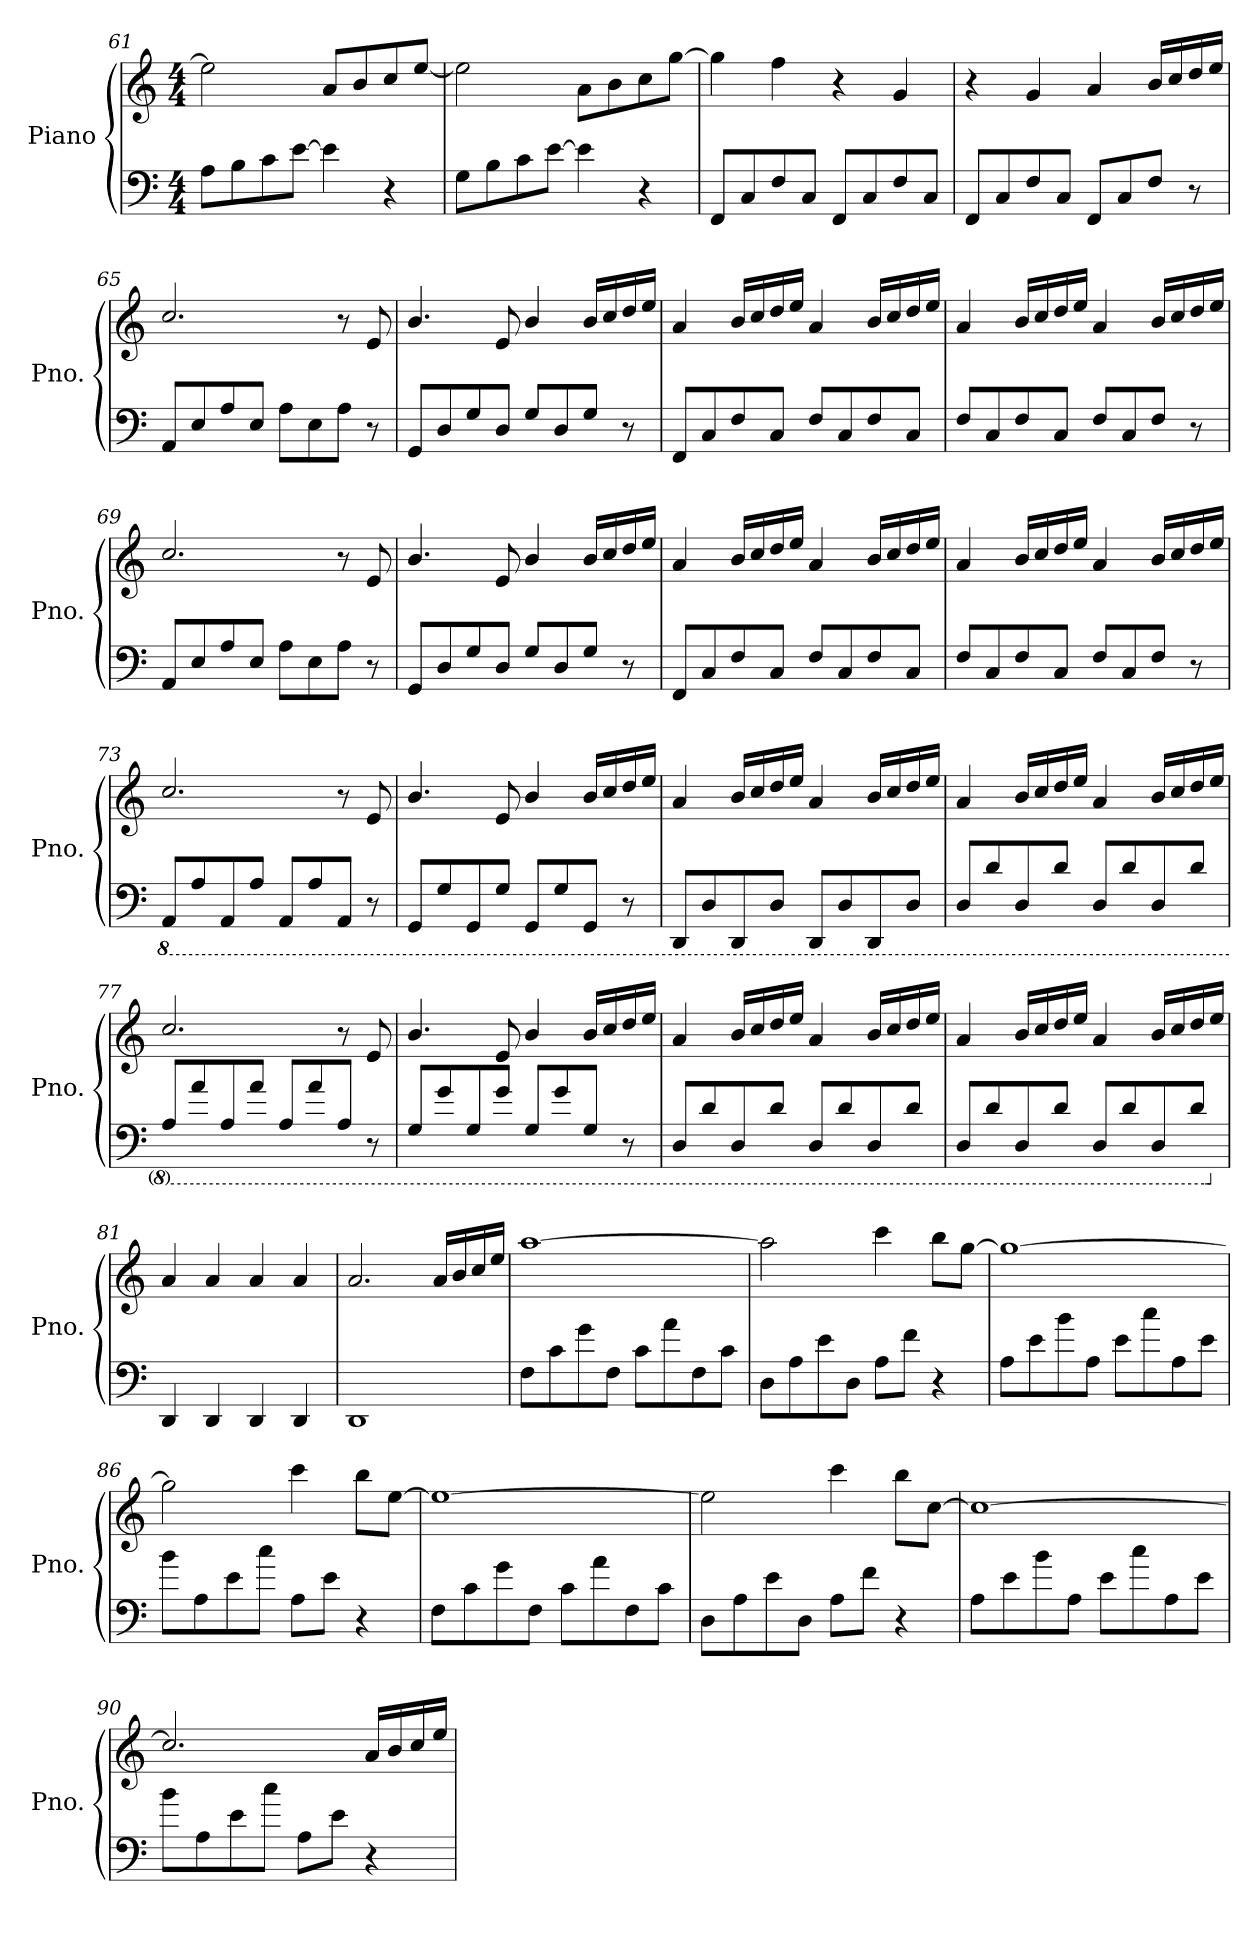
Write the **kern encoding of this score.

**kern	**kern
*part1	*part1
*staff2	*staff1
*I"Piano	*
*I'Pno.	*
*clefF4	*clefG2
*k[]	*k[]
*M4/4	*M4/4
=61	=61
8A\L	2ee\]
8B\	.
8c\	.
[8e\J	.
4e\]	8a/L
.	8b/
4r	8cc/
.	[8ee/J
=62	=62
8G\L	2ee\]
8B\	.
8c\	.
[8e\J	.
4e\]	8a\L
.	8b\
4r	8cc\
.	[8gg\J
=63	=63
8FF/L	4gg\]
8C/	.
8F/	4ff\
8C/J	.
8FF/L	4r
8C/	.
8F/	4g/
8C/J	.
=64	=64
8FF/L	4r
8C/	.
8F/	4g/
8C/J	.
8FF/L	4a/
8C/	.
8F/J	16b/LL
.	16cc/
8r	16dd/
.	16ee/JJ
=65	=65
8AA/L	2.cc/
8E/	.
8A/	.
8E/J	.
8A\L	.
8E\	.
8A\J	8r
8r	8e/
=66	=66
8GG/L	4.b/
8D/	.
8G/	.
8D/J	8e/
8G/L	4b/
8D/	.
8G/J	16b/LL
.	16cc/
8r	16dd/
.	16ee/JJ
=67	=67
8FF/L	4a/
8C/	.
8F/	16b/LL
.	16cc/
8C/J	16dd/
.	16ee/JJ
8F/L	4a/
8C/	.
8F/	16b/LL
.	16cc/
8C/J	16dd/
.	16ee/JJ
=68	=68
8F/L	4a/
8C/	.
8F/	16b/LL
.	16cc/
8C/J	16dd/
.	16ee/JJ
8F/L	4a/
8C/	.
8F/J	16b/LL
.	16cc/
8r	16dd/
.	16ee/JJ
=69	=69
8AA/L	2.cc/
8E/	.
8A/	.
8E/J	.
8A\L	.
8E\	.
8A\J	8r
8r	8e/
=70	=70
8GG/L	4.b/
8D/	.
8G/	.
8D/J	8e/
8G/L	4b/
8D/	.
8G/J	16b/LL
.	16cc/
8r	16dd/
.	16ee/JJ
=71	=71
8FF/L	4a/
8C/	.
8F/	16b/LL
.	16cc/
8C/J	16dd/
.	16ee/JJ
8F/L	4a/
8C/	.
8F/	16b/LL
.	16cc/
8C/J	16dd/
.	16ee/JJ
=72	=72
8F/L	4a/
8C/	.
8F/	16b/LL
.	16cc/
8C/J	16dd/
.	16ee/JJ
8F/L	4a/
8C/	.
8F/J	16b/LL
.	16cc/
8r	16dd/
.	16ee/JJ
=73	=73
*8ba	*
8AAA/L	2.cc/
8AA/	.
8AAA/	.
8AA/J	.
8AAA/L	.
8AA/	.
8AAA/J	8r
8r	8e/
=74	=74
8GGG/L	4.b/
8GG/	.
8GGG/	.
8GG/J	8e/
8GGG/L	4b/
8GG/	.
8GGG/J	16b/LL
.	16cc/
8r	16dd/
.	16ee/JJ
=75	=75
8DDD/L	4a/
8DD/	.
8DDD/	16b/LL
.	16cc/
8DD/J	16dd/
.	16ee/JJ
8DDD/L	4a/
8DD/	.
8DDD/	16b/LL
.	16cc/
8DD/J	16dd/
.	16ee/JJ
=76	=76
*8ba	*
8DD/L	4a/
8D/	.
8DD/	16b/LL
.	16cc/
8D/J	16dd/
.	16ee/JJ
8DD/L	4a/
8D/	.
8DD/	16b/LL
.	16cc/
8D/J	16dd/
.	16ee/JJ
=77	=77
8AA/L	2.cc/
8A/	.
8AA/	.
8A/J	.
8AA/L	.
8A/	.
8AA/J	8r
8r	8e/
=78	=78
8GG/L	4.b/
8G/	.
8GG/	.
8G/J	8e/
8GG/L	4b/
8G/	.
8GG/J	16b/LL
.	16cc/
8r	16dd/
.	16ee/JJ
=79	=79
8DD/L	4a/
8D/	.
8DD/	16b/LL
.	16cc/
8D/J	16dd/
.	16ee/JJ
8DD/L	4a/
8D/	.
8DD/	16b/LL
.	16cc/
8D/J	16dd/
.	16ee/JJ
=80	=80
8DD/L	4a/
8D/	.
8DD/	16b/LL
.	16cc/
8D/J	16dd/
.	16ee/JJ
8DD/L	4a/
8D/	.
8DD/	16b/LL
.	16cc/
8D/J	16dd/
.	16ee/JJ
=81	=81
*X8ba	*
*X8ba	*
4DD/	4a/
4DD/	4a/
4DD/	4a/
4DD/	4a/
=82	=82
1DD	2.a/
.	16a/LL
.	16b/
.	16cc/
.	16ee/JJ
=83	=83
8F\L	[1aa
8c\	.
8g\	.
8F\J	.
8c\L	.
8a\	.
8F\	.
8c\J	.
=84	=84
8D\L	2aa\]
8A\	.
8e\	.
8D\J	.
8A\L	4ccc\
8f\J	.
4r	8bb\L
.	[8gg\J
=85	=85
8A\L	1gg_
8e\	.
8b\	.
8A\J	.
8e\L	.
8cc\	.
8A\	.
8e\J	.
=86	=86
8b\L	2gg\]
8A\	.
8e\	.
8cc\J	.
8A\L	4ccc\
8e\J	.
4r	8bb\L
.	[8ee\J
=87	=87
8F\L	1ee_
8c\	.
8g\	.
8F\J	.
8c\L	.
8a\	.
8F\	.
8c\J	.
=88	=88
8D\L	2ee\]
8A\	.
8e\	.
8D\J	.
8A\L	4ccc\
8f\J	.
4r	8bb\L
.	[8cc\J
=89	=89
8A\L	1cc_
8e\	.
8b\	.
8A\J	.
8e\L	.
8cc\	.
8A\	.
8e\J	.
=90	=90
8b\L	2.cc/]
8A\	.
8e\	.
8cc\J	.
8A\L	.
8e\J	.
4r	16a/LL
.	16b/
.	16cc/
.	16ee/JJ
=	=
*-	*-
